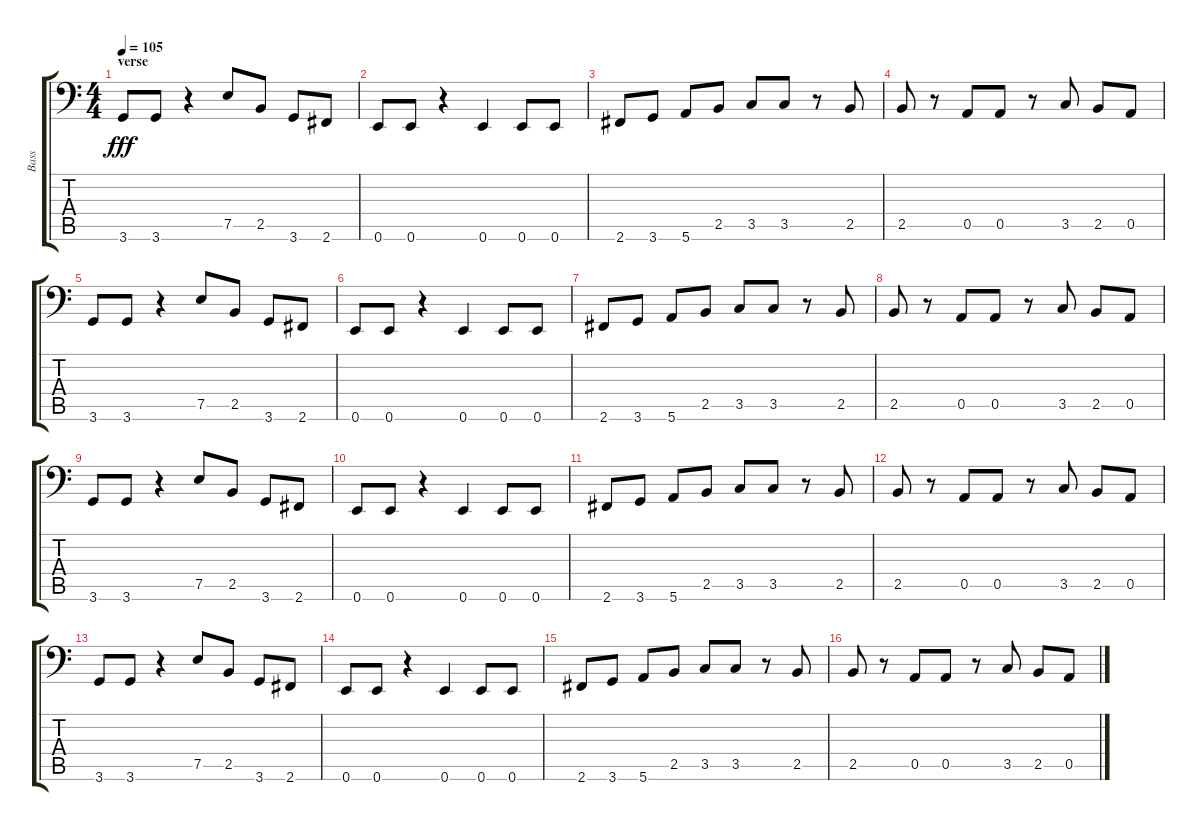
\track ("Bass" "Bass") {instrument electricbassfinger}
\staff {score tabs}
\tuning (E3 B2 G2 D2 A1 E1) {hide}
\ts (4 4)
\section ("" "verse")
\tempo 105
\clef f4
\ks c
3.6.8{dy fff} 3.6.8 r.4 7.5.8 2.5.8 3.6.8 2.6.8 |
0.6.8 0.6.8 r.4 0.6.4 0.6.8 0.6.8 |
2.6.8 3.6.8 5.6.8 2.5.8 3.5.8 3.5.8 r.8 2.5.8 |
2.5.8 r.8 0.5.8 0.5.8 r.8 3.5.8 2.5.8 0.5.8 |
3.6.8 3.6.8 r.4 7.5.8 2.5.8 3.6.8 2.6.8 |
0.6.8 0.6.8 r.4 0.6.4 0.6.8 0.6.8 |
2.6.8 3.6.8 5.6.8 2.5.8 3.5.8 3.5.8 r.8 2.5.8 |
2.5.8 r.8 0.5.8 0.5.8 r.8 3.5.8 2.5.8 0.5.8 |
3.6.8 3.6.8 r.4 7.5.8 2.5.8 3.6.8 2.6.8 |
0.6.8 0.6.8 r.4 0.6.4 0.6.8 0.6.8 |
2.6.8 3.6.8 5.6.8 2.5.8 3.5.8 3.5.8 r.8 2.5.8 |
2.5.8 r.8 0.5.8 0.5.8 r.8 3.5.8 2.5.8 0.5.8 |
3.6.8 3.6.8 r.4 7.5.8 2.5.8 3.6.8 2.6.8 |
0.6.8 0.6.8 r.4 0.6.4 0.6.8 0.6.8 |
2.6.8 3.6.8 5.6.8 2.5.8 3.5.8 3.5.8 r.8 2.5.8 |
2.5.8 r.8 0.5.8 0.5.8 r.8 3.5.8 2.5.8 0.5.8
